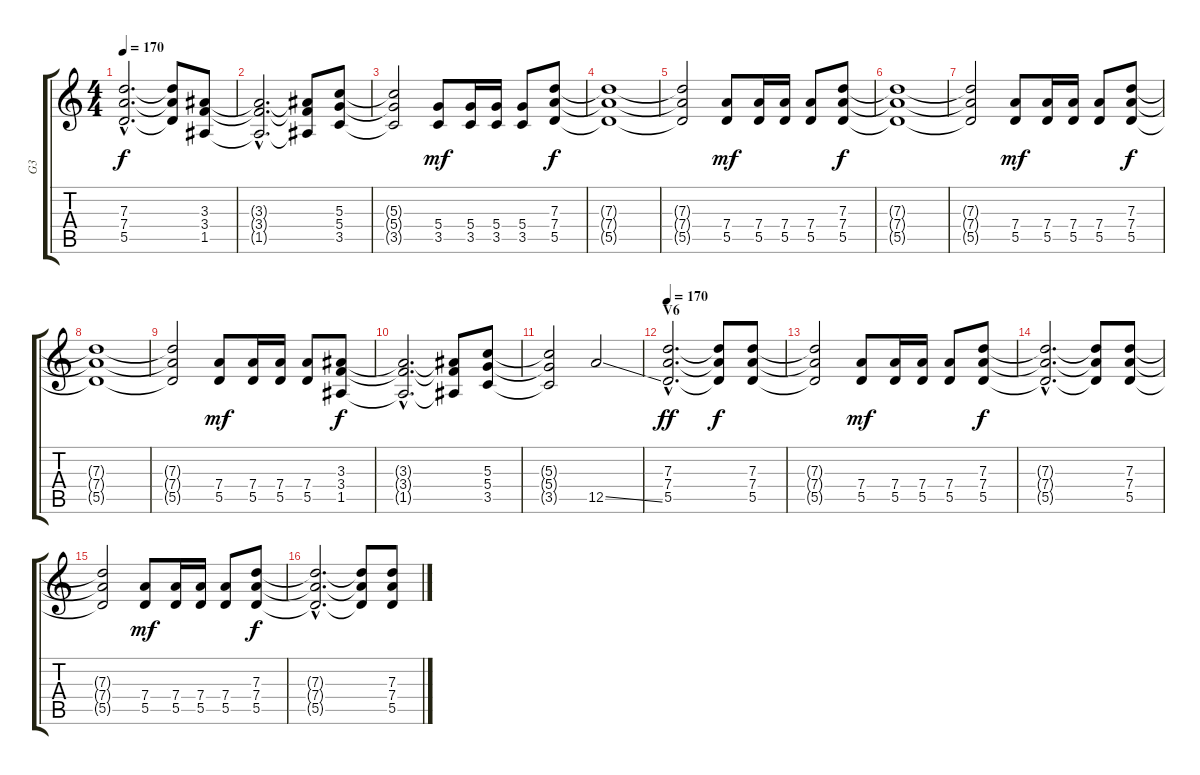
\track ("G3" "G3") {instrument overdrivenguitar}
\staff {score tabs}
\tuning (E4 B3 G3 D3 A2 E2) {hide}
\ts (4 4)
\tempo 170
\clef g2
\ks c
(7.3{hac t} 7.4{hac t} 5.5{hac t}).2{d dy f} (7.3{t} 7.4{t} 5.5{t}).8 (3.3 3.4 1.5).8 |
(3.3{hac t} 3.4{hac t} 1.5{hac t}).2{d} (3.3{t} 3.4{t} 1.5{t}).8 (5.3 5.4 3.5).8 |
(5.3{t} 5.4{t} 3.5{t}).2 (5.4 3.5).8{dy mf} (5.4 3.5).16 (5.4 3.5).16 (5.4 3.5).8 (7.3 7.4 5.5).8{dy f} |
\section ("" "")
(7.3{t} 7.4{t} 5.5{t}).1 |
(7.3{t} 7.4{t} 5.5{t}).2 (7.4 5.5).8{dy mf} (7.4 5.5).16 (7.4 5.5).16 (7.4 5.5).8 (7.3 7.4 5.5).8{dy f} |
(7.3{t} 7.4{t} 5.5{t}).1 |
(7.3{t} 7.4{t} 5.5{t}).2 (7.4 5.5).8{dy mf} (7.4 5.5).16 (7.4 5.5).16 (7.4 5.5).8 (7.3 7.4 5.5).8{dy f} |
(7.3{t} 7.4{t} 5.5{t}).1 |
(7.3{t} 7.4{t} 5.5{t}).2 (7.4 5.5).8{dy mf} (7.4 5.5).16 (7.4 5.5).16 (7.4 5.5).8 (3.3 3.4 1.5).8{dy f} |
(3.3{hac t} 3.4{hac t} 1.5{hac t}).2{d} (3.3{t} 3.4{t} 1.5{t}).8 (5.3 5.4 3.5).8 |
(5.3{t} 5.4{t} 3.5{t}).2 12.5{ss}.2 |
\section ("" "V6")
\tempo 170
(7.3{hac} 7.4{hac} 5.5{hac}).2{d dy ff} (7.3{t} 7.4{t} 5.5{t}).8{dy f} (7.3 7.4 5.5).8 |
(7.3{t} 7.4{t} 5.5{t}).2 (7.4 5.5).8{dy mf} (7.4 5.5).16 (7.4 5.5).16 (7.4 5.5).8 (7.3 7.4 5.5).8{dy f} |
(7.3{hac t} 7.4{hac t} 5.5{hac t}).2{d} (7.3{t} 7.4{t} 5.5{t}).8 (7.3 7.4 5.5).8 |
(7.3{t} 7.4{t} 5.5{t}).2 (7.4 5.5).8{dy mf} (7.4 5.5).16 (7.4 5.5).16 (7.4 5.5).8 (7.3 7.4 5.5).8{dy f} |
(7.3{hac t} 7.4{hac t} 5.5{hac t}).2{d} (7.3{t} 7.4{t} 5.5{t}).8 (7.3 7.4 5.5).8
